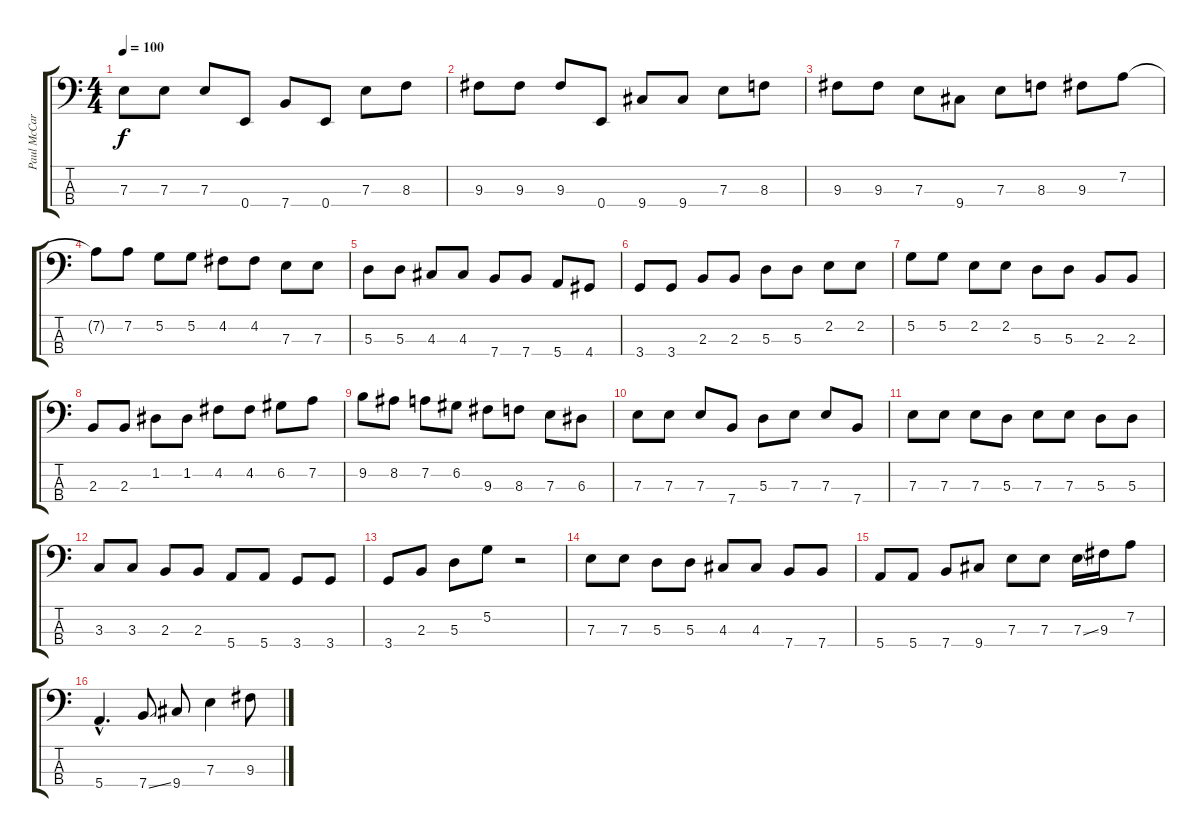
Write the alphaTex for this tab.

\track ("Paul McCartney" "Paul McCar") {instrument electricbassfinger}
\staff {score tabs}
\tuning (G2 D2 A1 E1) {hide}
\ts (4 4)
\tempo 100
\clef f4
\ks c
7.3.8{dy f} 7.3.8 7.3.8 0.4.8 7.4.8 0.4.8 7.3.8 8.3.8 |
9.3.8 9.3.8 9.3.8 0.4.8 9.4.8 9.4.8 7.3.8 8.3.8 |
9.3.8 9.3.8 7.3.8 9.4.8 7.3.8 8.3.8 9.3.8 7.2.8 |
7.2{t}.8 7.2.8 5.2.8 5.2.8 4.2.8 4.2.8 7.3.8 7.3.8 |
5.3.8 5.3.8 4.3.8 4.3.8 7.4.8 7.4.8 5.4.8 4.4.8 |
3.4.8 3.4.8 2.3.8 2.3.8 5.3.8 5.3.8 2.2.8 2.2.8 |
5.2.8 5.2.8 2.2.8 2.2.8 5.3.8 5.3.8 2.3.8 2.3.8 |
2.3.8 2.3.8 1.2.8 1.2.8 4.2.8 4.2.8 6.2.8 7.2.8 |
9.2.8 8.2.8 7.2.8 6.2.8 9.3.8 8.3.8 7.3.8 6.3.8 |
7.3.8 7.3.8 7.3.8 7.4.8 5.3.8 7.3.8 7.3.8 7.4.8 |
7.3.8 7.3.8 7.3.8 5.3.8 7.3.8 7.3.8 5.3.8 5.3.8 |
3.3.8 3.3.8 2.3.8 2.3.8 5.4.8 5.4.8 3.4.8 3.4.8 |
3.4.8 2.3.8 5.3.8 5.2.8 r.2 |
7.3.8 7.3.8 5.3.8 5.3.8 4.3.8 4.3.8 7.4.8 7.4.8 |
5.4.8 5.4.8 7.4.8 9.4.8 7.3.8 7.3.8 7.3{ss}.16 9.3.16 7.2.8 |
5.4{hac}.4{d} 7.4{ss}.8 9.4.8 7.3.4 9.3.8
